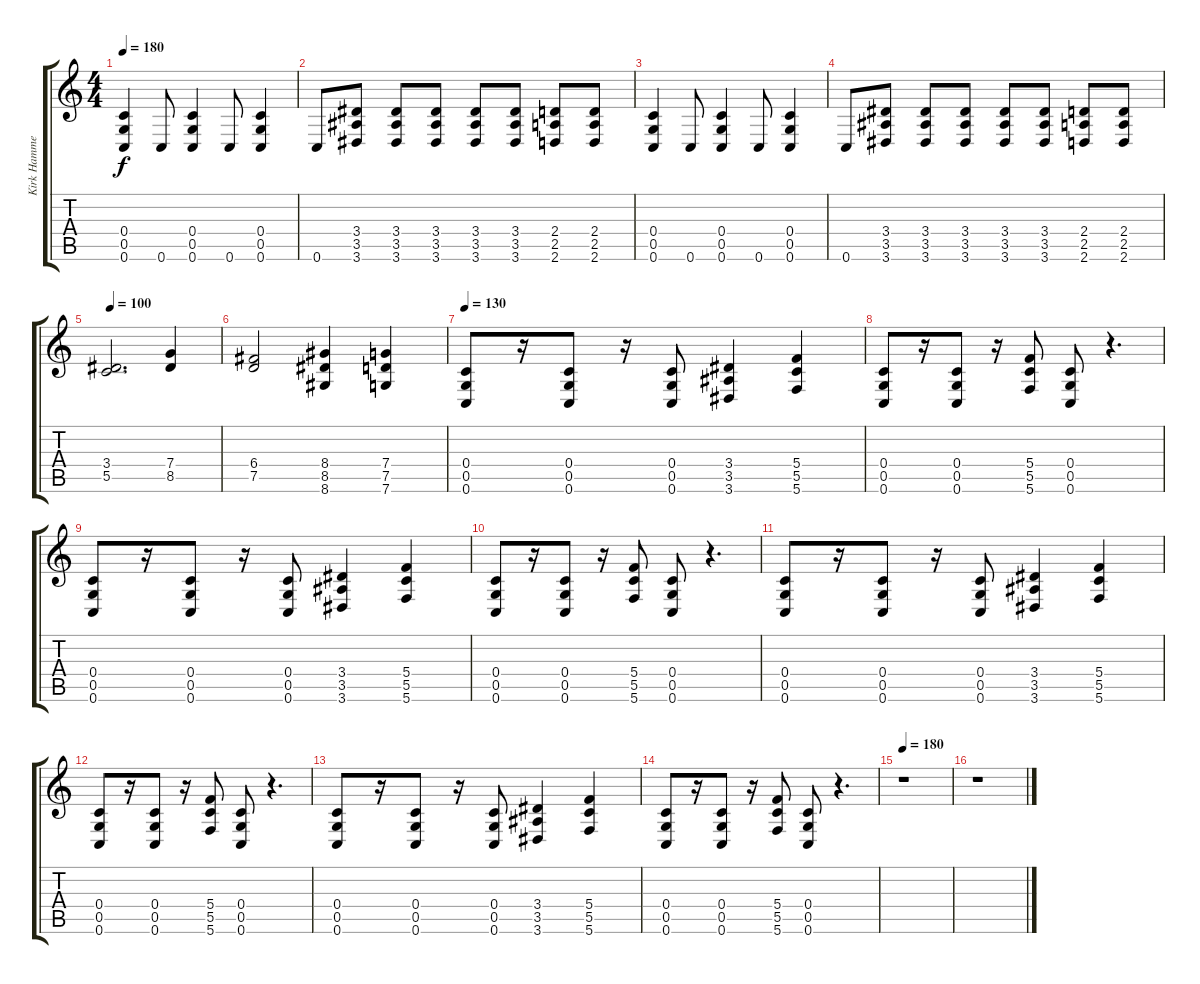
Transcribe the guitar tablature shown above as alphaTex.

\track ("Kirk Hammet" "Kirk Hamme") {instrument distortionguitar}
\staff {score tabs}
\tuning (D4 A3 F3 C3 G2 C2) {hide}
\ts (4 4)
\tempo 180
\clef g2
\ks c
(0.4 0.5 0.6).4{dy f} 0.6.8 (0.4 0.5 0.6).4 0.6.8 (0.4 0.5 0.6).4 |
0.6.8 (3.4 3.5 3.6).8 (3.4 3.5 3.6).8 (3.4 3.5 3.6).8 (3.4 3.5 3.6).8 (3.4 3.5 3.6).8 (2.4 2.5 2.6).8 (2.4 2.5 2.6).8 |
(0.4 0.5 0.6).4 0.6.8 (0.4 0.5 0.6).4 0.6.8 (0.4 0.5 0.6).4 |
0.6.8 (3.4 3.5 3.6).8 (3.4 3.5 3.6).8 (3.4 3.5 3.6).8 (3.4 3.5 3.6).8 (3.4 3.5 3.6).8 (2.4 2.5 2.6).8 (2.4 2.5 2.6).8 |
\tempo 100
(3.4 5.5).2{d} (7.4 8.5).4 |
(6.4 7.5).2 (8.4 8.5 8.6).4 (7.4 7.5 7.6).4 |
\tempo 130
(0.4 0.5 0.6).8 r.16 (0.4 0.5 0.6).8 r.16 (0.4 0.5 0.6).8 (3.4 3.5 3.6).4 (5.4 5.5 5.6).4 |
(0.4 0.5 0.6).8 r.16 (0.4 0.5 0.6).8 r.16 (5.4 5.5 5.6).8 (0.4 0.5 0.6).8 r.4{d} |
(0.4 0.5 0.6).8 r.16 (0.4 0.5 0.6).8 r.16 (0.4 0.5 0.6).8 (3.4 3.5 3.6).4 (5.4 5.5 5.6).4 |
(0.4 0.5 0.6).8 r.16 (0.4 0.5 0.6).8 r.16 (5.4 5.5 5.6).8 (0.4 0.5 0.6).8 r.4{d} |
(0.4 0.5 0.6).8 r.16 (0.4 0.5 0.6).8 r.16 (0.4 0.5 0.6).8 (3.4 3.5 3.6).4 (5.4 5.5 5.6).4 |
(0.4 0.5 0.6).8 r.16 (0.4 0.5 0.6).8 r.16 (5.4 5.5 5.6).8 (0.4 0.5 0.6).8 r.4{d} |
(0.4 0.5 0.6).8 r.16 (0.4 0.5 0.6).8 r.16 (0.4 0.5 0.6).8 (3.4 3.5 3.6).4 (5.4 5.5 5.6).4 |
(0.4 0.5 0.6).8 r.16 (0.4 0.5 0.6).8 r.16 (5.4 5.5 5.6).8 (0.4 0.5 0.6).8 r.4{d} |
\tempo 180
r.1 |
r.1
